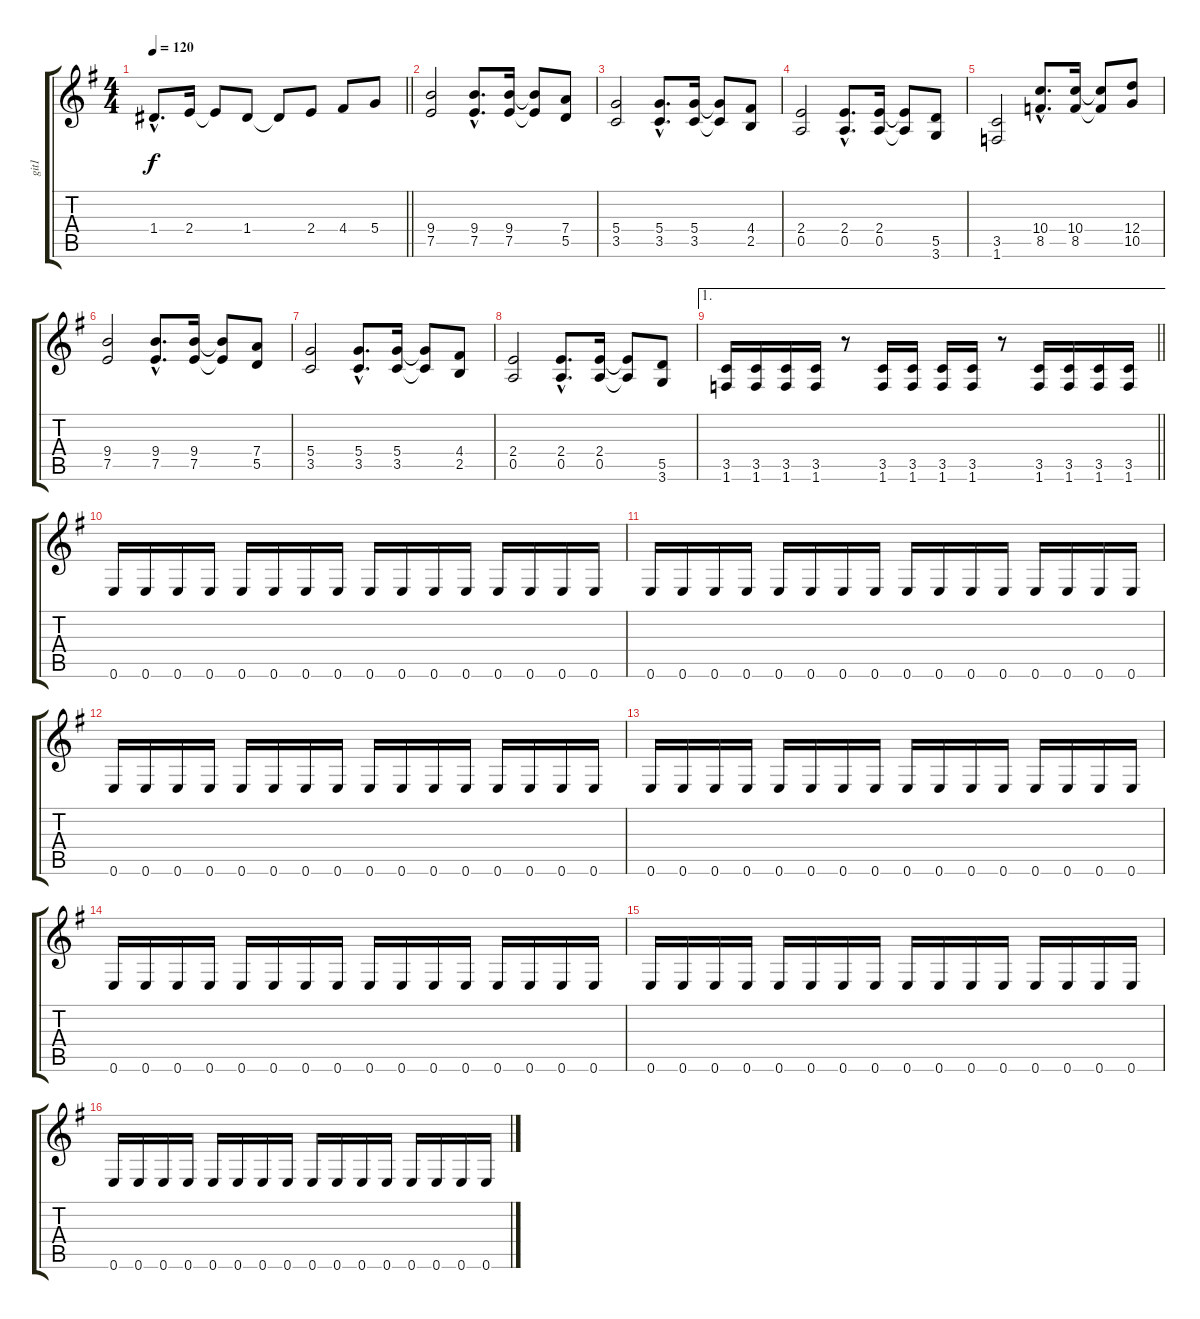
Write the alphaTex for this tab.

\track ("git1" "git1") {instrument distortionguitar}
\staff {score tabs}
\tuning (E4 B3 G3 D3 A2 E2) {hide}
\ts (4 4)
\tempo 120
\clef g2
\barLineRight lightlight
\ks eminor
1.4{hac}.8{d dy f} 2.4.16 2.4{t}.8 1.4.8 1.4{t}.8 2.4.8 4.4.8 5.4.8 |
(9.4 7.5).2 (9.4{hac} 7.5{hac}).8{d} (9.4 7.5).16 (9.4{t} 7.5{t}).8 (7.4 5.5).8 |
(5.4 3.5).2 (5.4{hac} 3.5{hac}).8{d} (5.4 3.5).16 (5.4{t} 3.5{t}).8 (4.4 2.5).8 |
(2.4 0.5).2 (2.4{hac} 0.5{hac}).8{d} (2.4 0.5).16 (2.4{t} 0.5{t}).8 (5.5 3.6).8 |
(3.5 1.6).2 (10.4{hac} 8.5{hac}).8{d} (10.4 8.5).16 (10.4{t} 8.5{t}).8 (12.4 10.5).8 |
(9.4 7.5).2 (9.4{hac} 7.5{hac}).8{d} (9.4 7.5).16 (9.4{t} 7.5{t}).8 (7.4 5.5).8 |
(5.4 3.5).2 (5.4{hac} 3.5{hac}).8{d} (5.4 3.5).16 (5.4{t} 3.5{t}).8 (4.4 2.5).8 |
(2.4 0.5).2 (2.4{hac} 0.5{hac}).8{d} (2.4 0.5).16 (2.4{t} 0.5{t}).8 (5.5 3.6).8 |
\ae 1
\barLineRight lightlight
(3.5 1.6).16 (3.5 1.6).16 (3.5 1.6).16 (3.5 1.6).16 r.8 (3.5 1.6).16 (3.5 1.6).16 (3.5 1.6).16 (3.5 1.6).16 r.8 (3.5 1.6).16 (3.5 1.6).16 (3.5 1.6).16 (3.5 1.6).16 |
0.6.16 0.6.16 0.6.16 0.6.16 0.6.16 0.6.16 0.6.16 0.6.16 0.6.16 0.6.16 0.6.16 0.6.16 0.6.16 0.6.16 0.6.16 0.6.16 |
0.6.16 0.6.16 0.6.16 0.6.16 0.6.16 0.6.16 0.6.16 0.6.16 0.6.16 0.6.16 0.6.16 0.6.16 0.6.16 0.6.16 0.6.16 0.6.16 |
0.6.16 0.6.16 0.6.16 0.6.16 0.6.16 0.6.16 0.6.16 0.6.16 0.6.16 0.6.16 0.6.16 0.6.16 0.6.16 0.6.16 0.6.16 0.6.16 |
0.6.16 0.6.16 0.6.16 0.6.16 0.6.16 0.6.16 0.6.16 0.6.16 0.6.16 0.6.16 0.6.16 0.6.16 0.6.16 0.6.16 0.6.16 0.6.16 |
0.6.16 0.6.16 0.6.16 0.6.16 0.6.16 0.6.16 0.6.16 0.6.16 0.6.16 0.6.16 0.6.16 0.6.16 0.6.16 0.6.16 0.6.16 0.6.16 |
0.6.16 0.6.16 0.6.16 0.6.16 0.6.16 0.6.16 0.6.16 0.6.16 0.6.16 0.6.16 0.6.16 0.6.16 0.6.16 0.6.16 0.6.16 0.6.16 |
0.6.16 0.6.16 0.6.16 0.6.16 0.6.16 0.6.16 0.6.16 0.6.16 0.6.16 0.6.16 0.6.16 0.6.16 0.6.16 0.6.16 0.6.16 0.6.16
